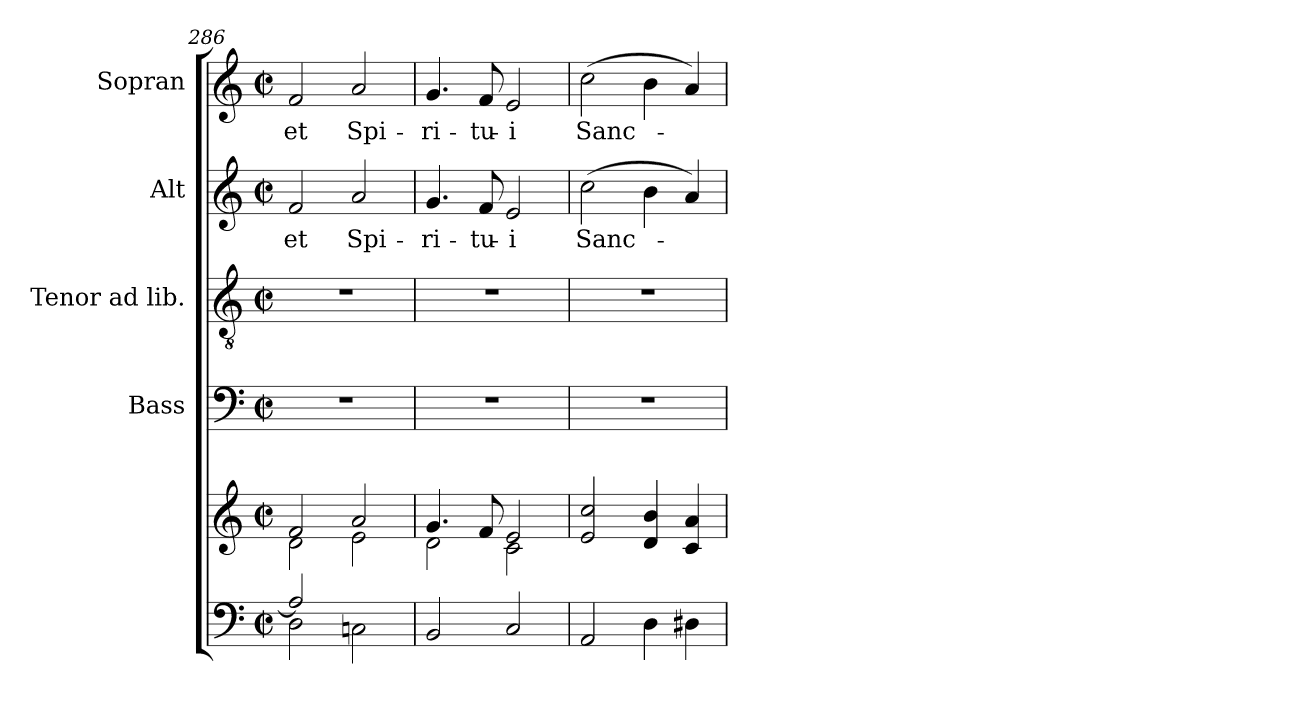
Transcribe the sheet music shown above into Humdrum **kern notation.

**kern	**kern	**kern	**kern	**kern	**text	**kern	**text
*part5	*part5	*part4	*part3	*part2	*part2	*part1	*part1
*staff6	*staff5	*staff4	*staff3	*staff2	*staff2	*staff1	*staff1
*	*	*I"Bass	*I"Tenor ad lib.	*I"Alt	*	*I"Sopran	*
*	*	*I'B.	*I'T.	*I'A.	*	*I'S.	*
*clefF4	*clefG2	*clefF4	*clefGv2	*clefG2	*	*clefG2	*
*k[]	*k[]	*k[]	*k[]	*k[]	*	*k[]	*
*C:	*C:	*C:	*C:	*C:	*	*C:	*
*M2/2	*M2/2	*M2/2	*M2/2	*M2/2	*	*M2/2	*
*met(c|)	*met(c|)	*met(c|)	*met(c|)	*met(c|)	*	*met(c|)	*
=286	=286	=286	=286	=286	=286	=286	=286
*^	*^	*	*	*	*	*	*
!	!	!	!	!	!	!	!LO:LY:b	!	!LO:LY:b
2A/]	2D\	2f/	2d\	1r	1r	2f/	et	2f/	et
!	!	!	!	!	!	!	!LO:LY:b	!	!LO:LY:b
2ryy	2Cn\	2a/	2e\	.	.	2a/	Spi-	2a/	Spi-
=287	=287	=287	=287	=287	=287	=287	=287	=287	=287
!	!	!	!	!	!	!	!LO:LY:b	!	!LO:LY:b
*v	*v	*	*	*	*	*	*	*	*
2BB/	4.g/	2d\	1r	1r	4.g/	-ri-	4.g/	-ri-
!	!	!	!	!	!	!LO:LY:b	!	!LO:LY:b
.	8f/	.	.	.	8f/	-tu-	8f/	-tu-
!	!	!	!	!	!	!LO:LY:b	!	!LO:LY:b
2C/	2e/	2c\	.	.	2e/	-i	2e/	-i
!!LO:PB:g=z
=288	=288	=288	=288	=288	=288	=288	=288	=288
!	!	!	!	!	!	!LO:LY:b	!	!LO:LY:b
*	*v	*v	*	*	*	*	*	*
2AA/	2e/ 2cc/	1r	1r	(>2cc\	Sanc-	(<2cc\	Sanc-
4D\	4d/ 4b/	.	.	4b\	.	4b\	.
4D#X\	4c/ 4a/	.	.	4a/)	.	4a/)	.
=	=	=	=	=	=	=	=
*-	*-	*-	*-	*-	*-	*-	*-
